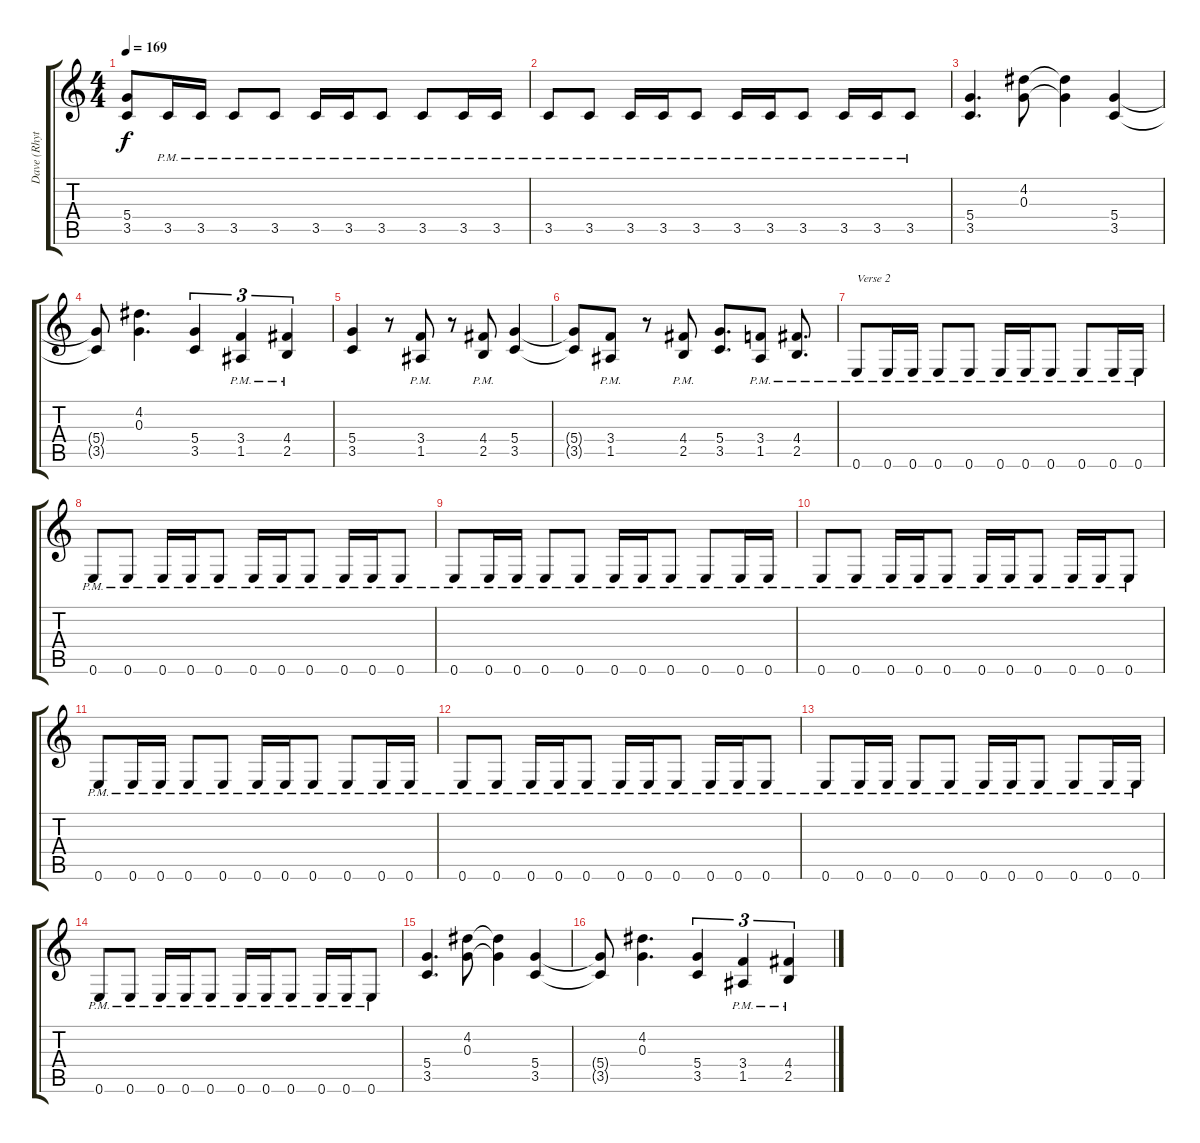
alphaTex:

\track ("Dave (Rhythm)" "Dave (Rhyt") {instrument distortionguitar}
\staff {score tabs}
\tuning (E4 B3 G3 D3 A2 E2) {hide}
\ts (4 4)
\tempo 169
\clef g2
\ks c
(5.4 3.5).8{dy f} 3.5{pm}.16 3.5{pm}.16 3.5{pm}.8 3.5{pm}.8 3.5{pm}.16 3.5{pm}.16 3.5{pm}.8 3.5{pm}.8 3.5{pm}.16 3.5{pm}.16 |
3.5{pm}.8 3.5{pm}.8 3.5{pm}.16 3.5{pm}.16 3.5{pm}.8 3.5{pm}.16 3.5{pm}.16 3.5{pm}.8 3.5{pm}.16 3.5{pm}.16 3.5{pm}.8 |
(5.4 3.5).4{d} (4.2 0.3).8 (4.2{t} 0.3{t}).4 (5.4 3.5).4 |
(5.4{t} 3.5{t}).8 (4.2 0.3).4{d} (5.4 3.5).4{tu (3 2)} (3.4{pm} 1.5{pm}).4{tu (3 2)} (4.4{pm} 2.5{pm}).4{tu (3 2)} |
(5.4 3.5).4 r.8 (3.4{pm} 1.5{pm}).8 r.8 (4.4{pm} 2.5{pm}).8 (5.4 3.5).4 |
(5.4{t} 3.5{t}).8 (3.4{pm} 1.5{pm}).8 r.8 (4.4{pm} 2.5{pm}).8 (5.4 3.5).8{d} (3.4{pm} 1.5{pm}).8 (4.4{pm} 2.5{pm}).8{d} |
0.6{pm}.8{txt "Verse 2"} 0.6{pm}.16 0.6{pm}.16 0.6{pm}.8 0.6{pm}.8 0.6{pm}.16 0.6{pm}.16 0.6{pm}.8 0.6{pm}.8 0.6{pm}.16 0.6{pm}.16 |
0.6{pm}.8 0.6{pm}.8 0.6{pm}.16 0.6{pm}.16 0.6{pm}.8 0.6{pm}.16 0.6{pm}.16 0.6{pm}.8 0.6{pm}.16 0.6{pm}.16 0.6{pm}.8 |
0.6{pm}.8 0.6{pm}.16 0.6{pm}.16 0.6{pm}.8 0.6{pm}.8 0.6{pm}.16 0.6{pm}.16 0.6{pm}.8 0.6{pm}.8 0.6{pm}.16 0.6{pm}.16 |
0.6{pm}.8 0.6{pm}.8 0.6{pm}.16 0.6{pm}.16 0.6{pm}.8 0.6{pm}.16 0.6{pm}.16 0.6{pm}.8 0.6{pm}.16 0.6{pm}.16 0.6{pm}.8 |
0.6{pm}.8 0.6{pm}.16 0.6{pm}.16 0.6{pm}.8 0.6{pm}.8 0.6{pm}.16 0.6{pm}.16 0.6{pm}.8 0.6{pm}.8 0.6{pm}.16 0.6{pm}.16 |
0.6{pm}.8 0.6{pm}.8 0.6{pm}.16 0.6{pm}.16 0.6{pm}.8 0.6{pm}.16 0.6{pm}.16 0.6{pm}.8 0.6{pm}.16 0.6{pm}.16 0.6{pm}.8 |
0.6{pm}.8 0.6{pm}.16 0.6{pm}.16 0.6{pm}.8 0.6{pm}.8 0.6{pm}.16 0.6{pm}.16 0.6{pm}.8 0.6{pm}.8 0.6{pm}.16 0.6{pm}.16 |
0.6{pm}.8 0.6{pm}.8 0.6{pm}.16 0.6{pm}.16 0.6{pm}.8 0.6{pm}.16 0.6{pm}.16 0.6{pm}.8 0.6{pm}.16 0.6{pm}.16 0.6{pm}.8 |
(5.4 3.5).4{d} (4.2 0.3).8 (4.2{t} 0.3{t}).4 (5.4 3.5).4 |
(5.4{t} 3.5{t}).8 (4.2 0.3).4{d} (5.4 3.5).4{tu (3 2)} (3.4{pm} 1.5{pm}).4{tu (3 2)} (4.4{pm} 2.5{pm}).4{tu (3 2)}
